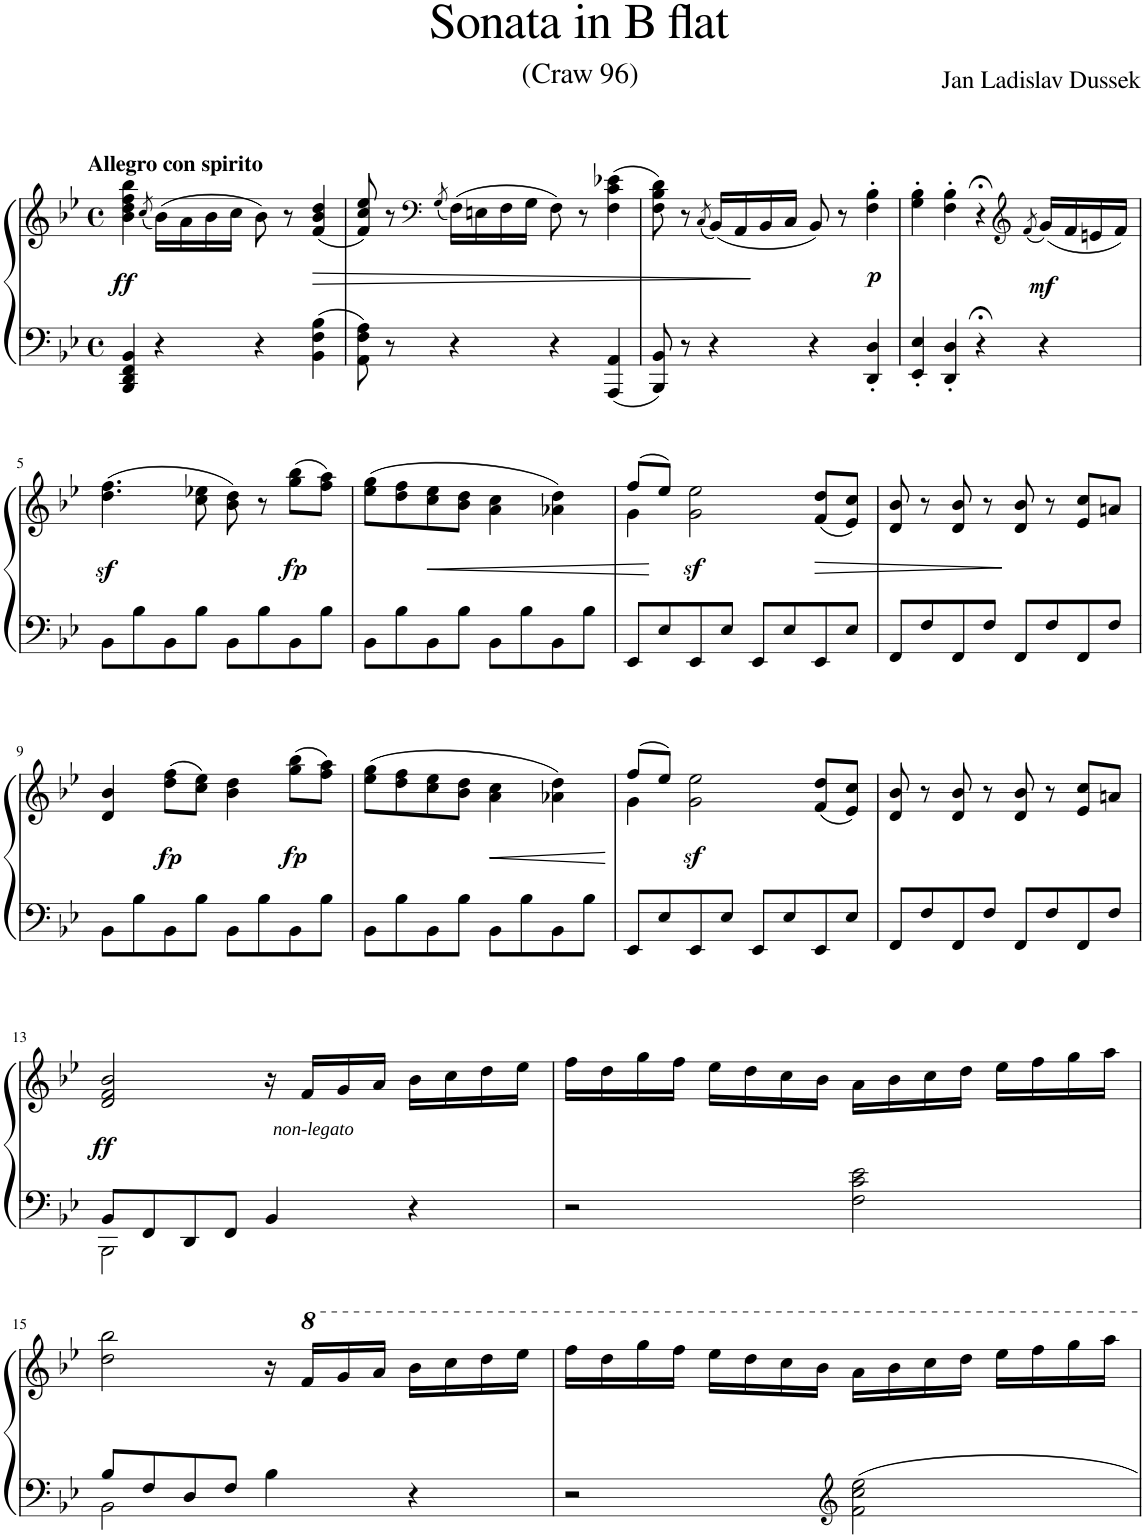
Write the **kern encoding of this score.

**kern	**kern	**dynam
*part1	*part1	*part1
*staff2	*staff1	*staff1/2
*I"Piano	*	*
*I'Pno	*	*
*clefF4	*clefG2	*
*k[b-e-]	*k[b-e-]	*
*M4/4	*M4/4	*
*met(c)	*met(c)	*
=1	=1	=1
!	!LO:TX:a:B:t=Allegro con spirito	!
!	!	!LO:DY:b
4BBB-/ 4DD/ 4FF/ 4BB-/	4b-\ 4dd\ 4ff\ 4bb-\	ff
.	(8qcc/	.
4r	(16b-\LL)	.
.	16a\	.
.	16b-\	.
.	16cc\JJ	.
4r	8b-\)	.
.	8r	.
!	!	!LO:HP:b
4BB-\ 4F\ 4B-\	(4f/ 4b-/ 4dd/	>
=2	=2	=2
8AA\ 8F\ 8A\	8f/ 8cc/ 8ee-/)	.
8r	8r	.
*	*clefF4	*
.	(8qG/	.
4r	(16F\LL)	.
.	16En\	.
.	16F\	.
.	16G\JJ	.
4r	8F\)	.
.	8r	.
4AAA/ 4AA/	(4F\ 4c\ 4e-X\	.
=3	=3	=3
8BBB-/ 8BB-/	8F\ 8B-\ 8d\)	.
8r	8r	.
.	(8qC/	.
4r	(16BB-/LL)	.
.	16AA/	.
.	16BB-/	]
.	16C/JJ	.
4r	8BB-/)	.
.	8r	.
!	!	!LO:DY:b
4DD/' 4D/'	4F\' 4B-\'	p
=4	=4	=4
4EE-/' 4E-/'	4G\' 4B-\'	.
4DD/' 4D/'	4F\' 4B-\'	.
4r;<	4r;<	.
*	*clefG2	*
.	(8qf/	.
!	!	!LO:DY:b
4r	(16g/LL)	mf
.	16f/	.
.	16en/	.
.	16f/JJ)	.
!!LO:LB:g=z
=5	=5	=5
8BB-\L	(4.dd\z< 4.ff\z<	.
8B-\	.	.
8BB-\	.	.
8B-\J	8cc\ 8ee-X\	.
8BB-\L	8b-\ 8dd\)	.
8B-\	8r	.
!	!	!LO:DY:b
8BB-\	(8gg\ 8bb-\L	fp
8B-\J	8ff\ 8aa\J)	.
=6	=6	=6
8BB-\L	(8ee-\ 8gg\L	.
8B-\	8dd\ 8ff\	.
!	!	!LO:HP:b
8BB-\	8cc\ 8ee-\	<
8B-\J	8b-\ 8dd\J	.
8BB-\L	4a\ 4cc\	.
8B-\	.	.
8BB-\	4a-X\ 4dd\)	.
8B-\J	.	.
=7	=7	=7
*	*^	*
8EE-/L	(8ff/L	4g\	.
8E-/	8ee-/J)	.	[
!	!	!	!LO:DY:b
8EE-/	2g\ 2ee-\	2.ryy	sf
8E-/J	.	.	.
8EE-/L	.	.	.
8E-/	.	.	.
!	!	!	!LO:HP:b
8EE-/	(8f/ 8dd/L	.	>
8E-/J	8e-/ 8cc/J)	.	.
*	*v	*v	*
=8	=8	=8
8FF/L	8d/ 8b-/	.
8F/	8r	.
8FF/	8d/ 8b-/	.
8F/J	8r	]
8FF/L	8d/ 8b-/	.
8F/	8r	.
8FF/	8e-/ 8cc/L	.
8F/J	8an/J	.
!!LO:LB:g=z
=9	=9	=9
8BB-\L	4d/ 4b-/	.
8B-\	.	.
!	!	!LO:DY:b
8BB-\	(8dd\ 8ff\L	fp
8B-\J	8cc\ 8ee-\J)	.
8BB-\L	4b-\ 4dd\	.
8B-\	.	.
!	!	!LO:DY:b
8BB-\	(8gg\ 8bb-\L	fp
8B-\J	8ff\ 8aa\J)	.
=10	=10	=10
8BB-\L	(8ee-\ 8gg\L	.
8B-\	8dd\ 8ff\	.
8BB-\	8cc\ 8ee-\	.
8B-\J	8b-\ 8dd\J	.
!	!	!LO:HP:b
8BB-\L	4a\ 4cc\	<
8B-\	.	.
8BB-\	4a-X\ 4dd\)	.
8B-\J	.	.
.	.	[
=11	=11	=11
*	*^	*
8EE-/L	(8ff/L	4g\	.
8E-/	8ee-/J)	.	.
!	!	!	!LO:DY:b
8EE-/	2g\ 2ee-\	2.ryy	sf
8E-/J	.	.	.
8EE-/L	.	.	.
8E-/	.	.	.
8EE-/	(8f/ 8dd/L	.	.
8E-/J	8e-/ 8cc/J)	.	.
*	*v	*v	*
=12	=12	=12
8FF/L	8d/ 8b-/	.
8F/	8r	.
8FF/	8d/ 8b-/	.
8F/J	8r	.
8FF/L	8d/ 8b-/	.
8F/	8r	.
8FF/	8e-/ 8cc/L	.
8F/J	8an/J	.
!!LO:LB:g=z
=13	=13	=13
*^	*	*
!	!	!	!LO:DY:b
8BB-/L	2BBB-\	2d/ 2f/ 2b-/	ff
8FF/	.	.	.
8DD/	.	.	.
8FF/J	.	.	.
4BB-/	2ryy	16r	.
!	!	!	!LO:DY:b
.	.	16f/LL	other-dynamics
.	.	16g/	.
.	.	16a/JJ	.
4r	.	16b-\LL	.
.	.	16cc\	.
.	.	16dd\	.
.	.	16ee-\JJ	.
*v	*v	*	*
=14	=14	=14
2r	16ff\LL	.
.	16dd\	.
.	16gg\	.
.	16ff\JJ	.
.	16ee-\LL	.
.	16dd\	.
.	16cc\	.
.	16b-\JJ	.
2F\ 2c\ 2e-\	16a\LL	.
.	16b-\	.
.	16cc\	.
.	16dd\JJ	.
.	16ee-\LL	.
.	16ff\	.
.	16gg\	.
.	16aa\JJ	.
!!LO:LB:g=z
=15	=15	=15
*^	*	*
8B-/L	2BB-\	2dd\ 2bb-\	.
8F/	.	.	.
8D/	.	.	.
8F/J	.	.	.
4B-\	2ryy	16r	.
.	.	16ff/LL	.
.	.	16gg/	.
.	.	16aa/JJ	.
4r	.	16bb-\LL	.
.	.	16ccc\	.
.	.	16ddd\	.
.	.	16eee-\JJ	.
*v	*v	*	*
=16	=16	=16
2r	16fff\LL	.
.	16ddd\	.
.	16ggg\	.
.	16fff\JJ	.
.	16eee-\LL	.
.	16ddd\	.
.	16ccc\	.
.	16bb-\JJ	.
*clefG2	*	*
2f\ 2cc\ 2ee-\	16aa\LL	.
.	16bb-\	.
.	16ccc\	.
.	16ddd\JJ	.
.	16eee-\LL	.
.	16fff\	.
.	16ggg\	.
.	16aaa\JJ	.
=	=	=
*-	*-	*-
